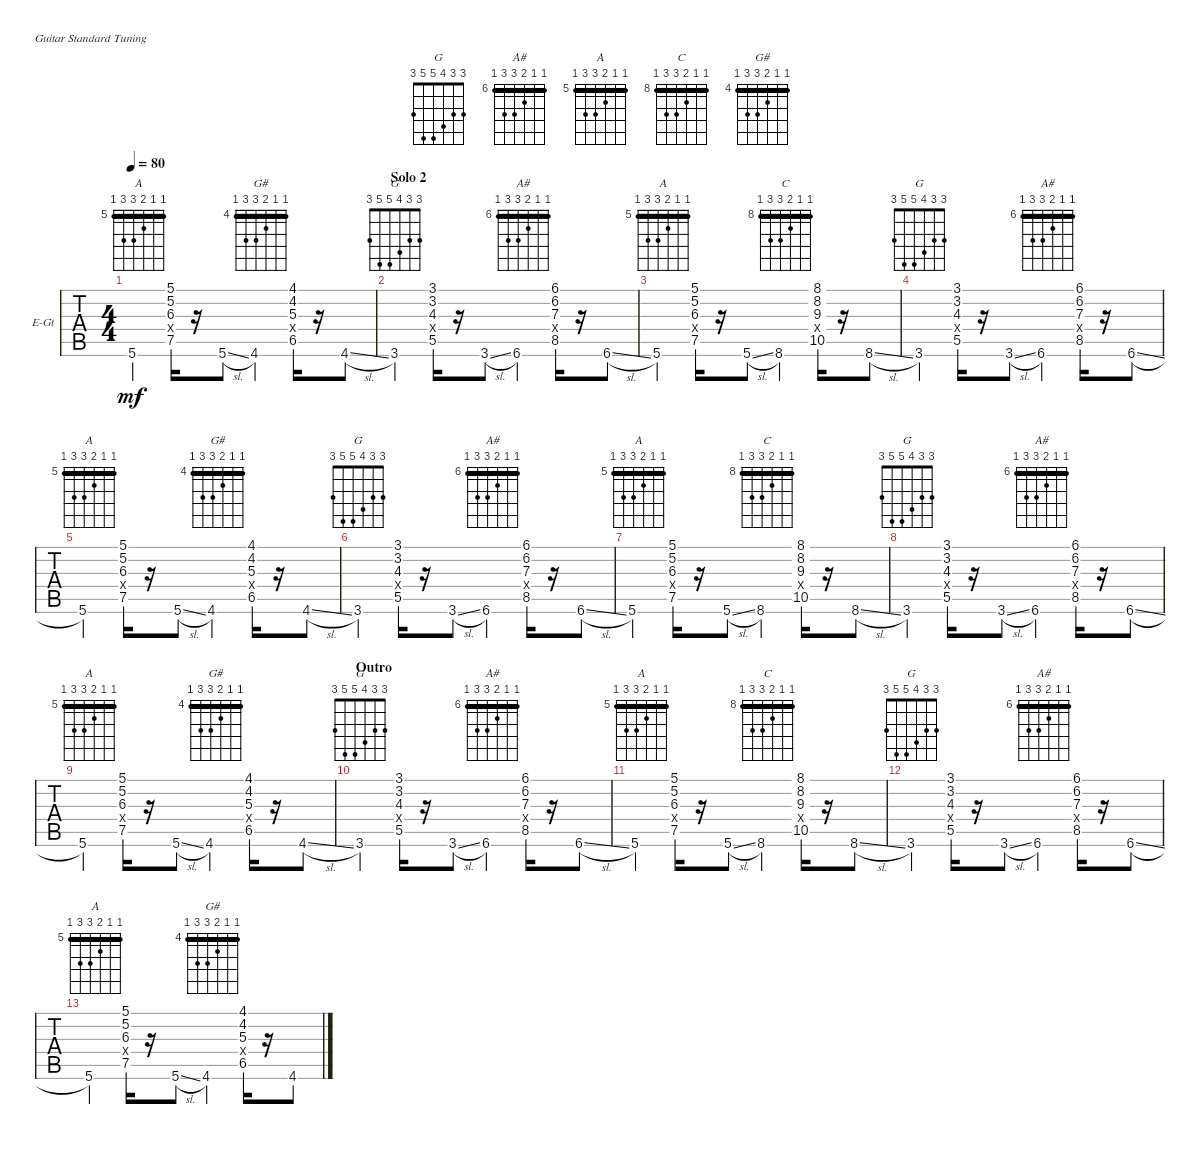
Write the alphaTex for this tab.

\defaultSystemsLayout 4
\bracketExtendMode groupsimilarinstruments
\firstSystemTrackNameOrientation horizontal
\otherSystemsTrackNameOrientation horizontal
\chordDiagramsInScore
\track ("Guitar (Live)" "E-Gt") {mute instrument overdrivenguitar}
\staff {tabs}
\tuning (E4 B3 G3 D3 A2 E2)
\chord ("G" 3 3 4 5 5 3) {showfingering false}
\chord ("A#" 6 6 7 8 8 6) {firstfret 6 showfingering false barre (6 6)}
\chord ("A" 5 5 6 7 7 5) {firstfret 3 showfingering false barre (5 5)}
\chord ("C" 8 8 9 10 10 8) {firstfret 8 showfingering false barre (8 8)}
\chord ("A" 5 5 6 7 7 5) {firstfret 5 showfingering false barre (5 5)}
\chord ("G#" 4 4 5 6 6 4) {firstfret 4 showfingering false barre (4 4)}
\ts (4 4)
\tempo 80
\clef g2
\ks c
5.6{lf 1}.4{ch "A" dy mf} (5.1 5.2 6.3 7.4{x} 7.5).16 r.16 5.6{sl lf 1}.8 4.6{lf 1}.4{ch "G#"} (4.1 4.2 5.3 6.4{x} 6.5).16 r.16 4.6{sl lf 1}.8 |
\section ("" "Solo 2")
3.6{lf 1}.4{ch "G"} (3.1{lf 2} 3.2 4.3{lf 3} 5.4{x} 5.5{lf 4}).16 r.16 3.6{sl}.8 6.6{lf 1}.4{ch "A#"} (6.1 6.2 7.3 8.4{x} 8.5).16 r.16 6.6{sl lf 1}.8 |
5.6{lf 1}.4{ch "A"} (5.1 5.2 6.3 7.4{x} 7.5).16 r.16 5.6{sl lf 1}.8 8.6{lf 1}.4{ch "C"} (8.1 8.2 9.3 10.4{x} 10.5).16 r.16 8.6{sl lf 1}.8 |
3.6{lf 1}.4{ch "G"} (3.1 3.2 4.3 5.4{x} 5.5).16 r.16 3.6{sl}.8 6.6{lf 1}.4{ch "A#"} (6.1 6.2 7.3 8.4{x} 8.5).16 r.16 6.6{sl lf 1}.8 |
5.6{lf 1}.4{ch "A"} (5.1 5.2 6.3 7.4{x} 7.5).16 r.16 5.6{sl lf 1}.8 4.6{lf 1}.4{ch "G#"} (4.1 4.2 5.3 6.4{x} 6.5).16 r.16 4.6{sl lf 1}.8 |
3.6{lf 1}.4{ch "G"} (3.1{lf 2} 3.2 4.3{lf 3} 5.4{x} 5.5{lf 4}).16 r.16 3.6{sl}.8 6.6{lf 1}.4{ch "A#"} (6.1 6.2 7.3 8.4{x} 8.5).16 r.16 6.6{sl lf 1}.8 |
5.6{lf 1}.4{ch "A"} (5.1 5.2 6.3 7.4{x} 7.5).16 r.16 5.6{sl lf 1}.8 8.6{lf 1}.4{ch "C"} (8.1 8.2 9.3 10.4{x} 10.5).16 r.16 8.6{sl lf 1}.8 |
3.6{lf 1}.4{ch "G"} (3.1 3.2 4.3 5.4{x} 5.5).16 r.16 3.6{sl}.8 6.6{lf 1}.4{ch "A#"} (6.1 6.2 7.3 8.4{x} 8.5).16 r.16 6.6{sl lf 1}.8 |
5.6{lf 1}.4{ch "A"} (5.1 5.2 6.3 7.4{x} 7.5).16 r.16 5.6{sl lf 1}.8 4.6{lf 1}.4{ch "G#"} (4.1 4.2 5.3 6.4{x} 6.5).16 r.16 4.6{sl lf 1}.8 |
\section ("" "Outro")
3.6{lf 1}.4{ch "G"} (3.1{lf 2} 3.2 4.3{lf 3} 5.4{x} 5.5{lf 4}).16 r.16 3.6{sl}.8 6.6{lf 1}.4{ch "A#"} (6.1 6.2 7.3 8.4{x} 8.5).16 r.16 6.6{sl lf 1}.8 |
5.6{lf 1}.4{ch "A"} (5.1 5.2 6.3 7.4{x} 7.5).16 r.16 5.6{sl lf 1}.8 8.6{lf 1}.4{ch "C"} (8.1 8.2 9.3 10.4{x} 10.5).16 r.16 8.6{sl lf 1}.8 |
3.6{lf 1}.4{ch "G"} (3.1 3.2 4.3 5.4{x} 5.5).16 r.16 3.6{sl}.8 6.6{lf 1}.4{ch "A#"} (6.1 6.2 7.3 8.4{x} 8.5).16 r.16 6.6{sl lf 1}.8 |
5.6{lf 1}.4{ch "A"} (5.1 5.2 6.3 7.4{x} 7.5).16 r.16 5.6{sl lf 1}.8 4.6{lf 1}.4{ch "G#"} (4.1 4.2 5.3 6.4{x} 6.5).16 r.16 4.6{lf 1}.8
